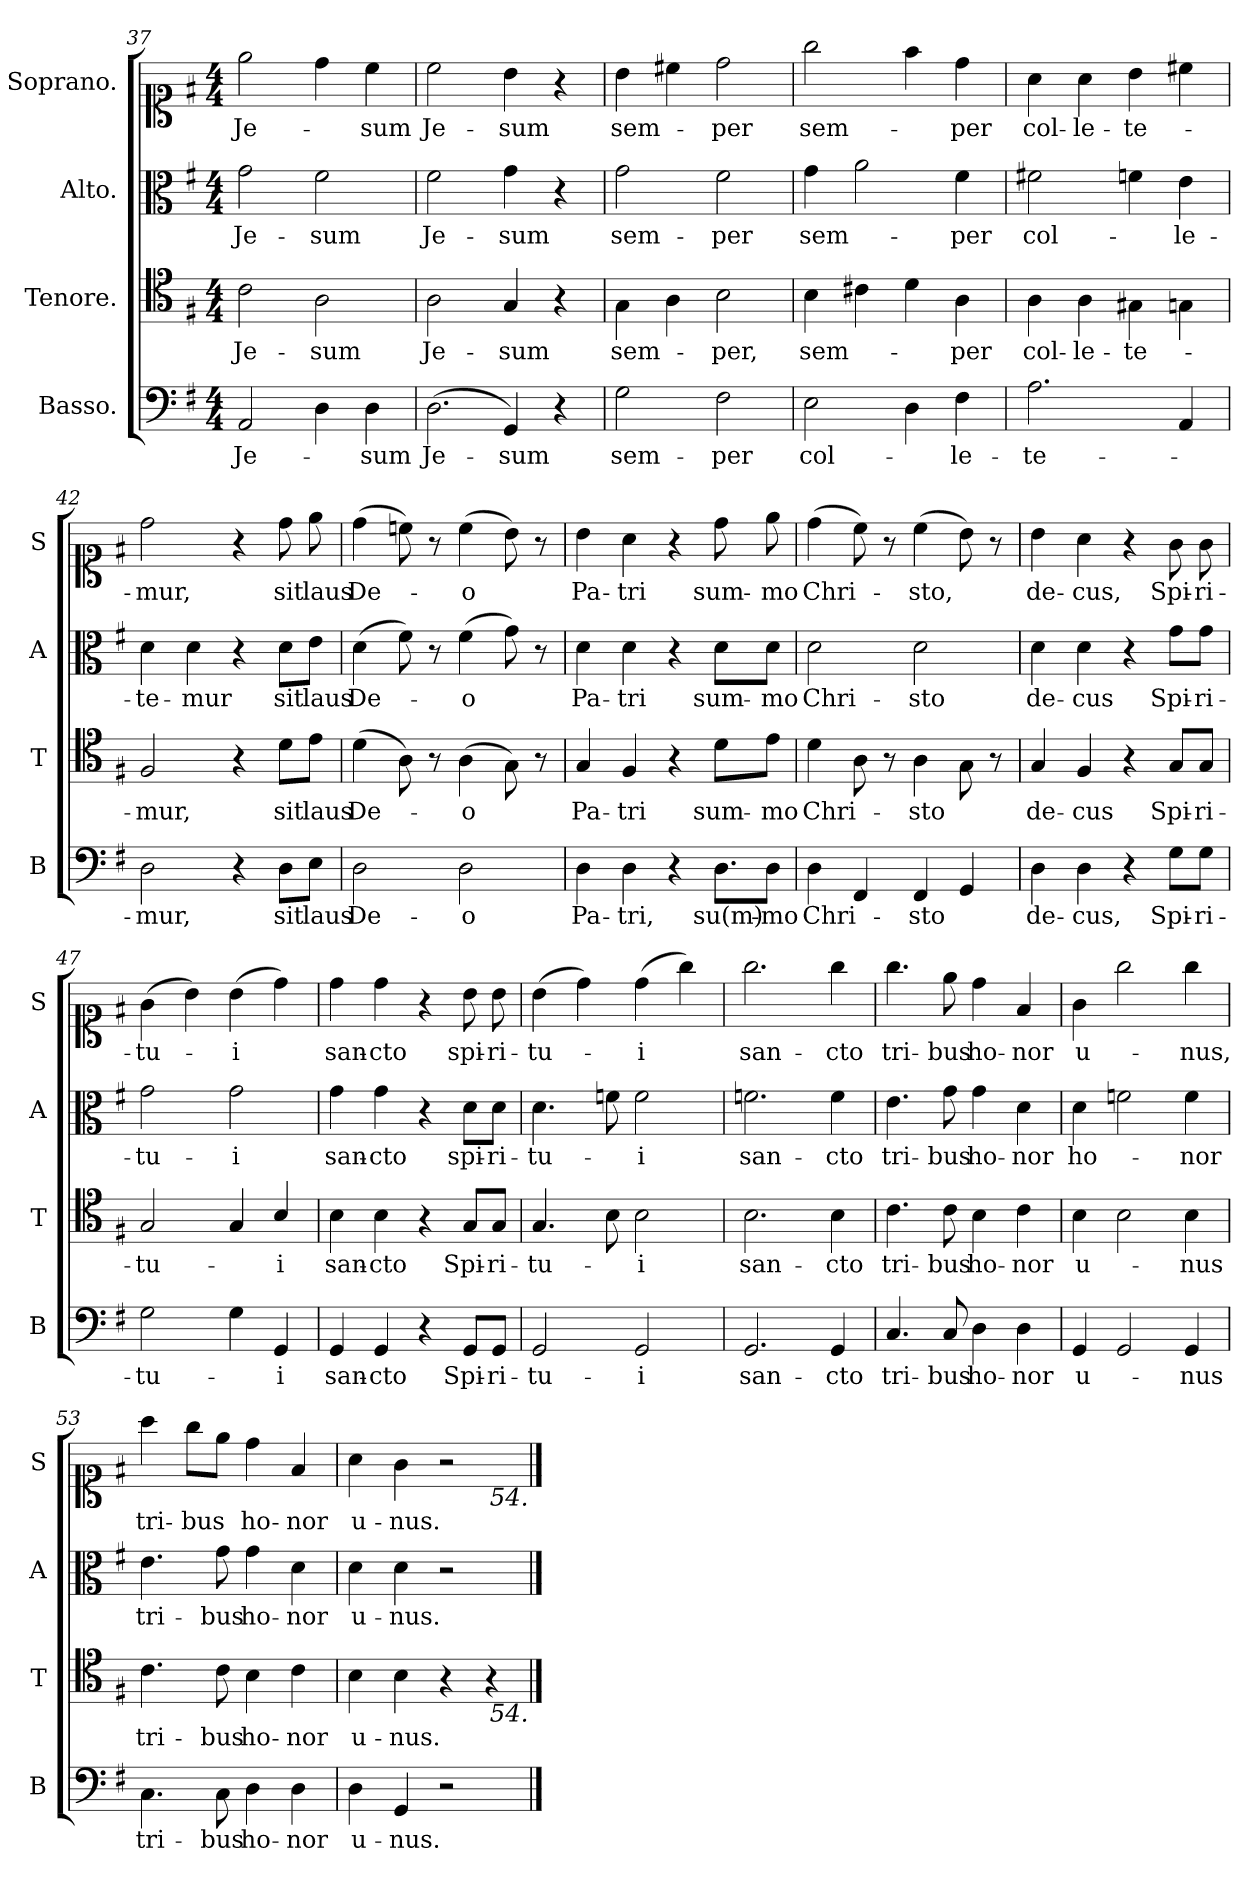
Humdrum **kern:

**kern	**text	**kern	**text	**kern	**text	**kern	**text
*part4	*part4	*part3	*part3	*part2	*part2	*part1	*part1
*staff4	*staff4	*staff3	*staff3	*staff2	*staff2	*staff1	*staff1
*I"Basso.	*	*I"Tenore.	*	*I"Alto.	*	*I"Soprano.	*
*I'B	*	*I'T	*	*I'A	*	*I'S	*
*clefF4	*	*clefC4	*	*clefC3	*	*clefC1	*
*k[f#]	*	*k[f#]	*	*k[f#]	*	*k[f#]	*
*M4/4	*	*M4/4	*	*M4/4	*	*M4/4	*
=37	=37	=37	=37	=37	=37	=37	=37
2AA/	Je-	2c\	Je-	2g\	Je-	2ee\	Je-
4D\	.	2A\	-sum	2f#\	-sum	4dd\	.
4D\	-sum	.	.	.	.	4cc\	-sum
=38	=38	=38	=38	=38	=38	=38	=38
!LO:N:vis=2.	!	!	!	!	!	!	!
(>2D\	Je-	2A\	Je-	2f#\	Je-	2cc\	Je-
4GG/)	-sum	4G/	-sum	4g\	-sum	4b\	-sum
4r	.	4r	.	4r	.	4r	.
=39	=39	=39	=39	=39	=39	=39	=39
2G\	sem-	4G\	sem-	2g\	sem-	4b\	sem-
.	.	4A\	.	.	.	4cc#X\	.
2F#\	-per	2B\	-per,	2f#\	-per	2dd\	-per
=40	=40	=40	=40	=40	=40	=40	=40
2E\	col-	4B\	sem-	4g\	sem-	2gg\	sem-
.	.	4c#X\	.	2a\	.	.	.
4D\	.	4d\	.	.	.	4ff#\	.
4F#\	-le-	4A\	-per	4f#\	-per	4dd\	-per
=41	=41	=41	=41	=41	=41	=41	=41
2.A\	-te-	4A\	col-	2f#X\	col-	4a\	col-
.	.	4A\	-le-	.	.	4a\	-le-
.	.	4G#X\	-te-	4fn\	.	4b\	-te-
4AA/	.	4Gn\	.	4e\	-le-	4cc#X\	.
=42	=42	=42	=42	=42	=42	=42	=42
2D\	-mur,	2F#/	-mur,	4d\	-te-	2dd\	-mur,
.	.	.	.	4d\	-mur	.	.
4r	.	4r	.	4r	.	4r	.
8D\L	sit	8d\L	sit	8d\L	sit	8dd\	sit
8E\J	laus	8e\J	laus	8e\J	laus	8ee\	laus
=43	=43	=43	=43	=43	=43	=43	=43
2D\	De-	(>4d\	De-	(>4d\	De-	(>4dd\	De-
.	.	8A\)	.	8f#\)	.	8ccn\)	.
.	.	8r	.	8r	.	8r	.
2D\	-o	(>4A\	-o	(>4f#\	-o	(>4cc\	-o
.	.	8G\)	.	8g\)	.	8b\)	.
.	.	8r	.	8r	.	8r	.
=44	=44	=44	=44	=44	=44	=44	=44
4D\	Pa-	4G/	Pa-	4d\	Pa-	4b\	Pa-
4D\	-tri,	4F#/	-tri	4d\	-tri	4a\	-tri
4r	.	4r	.	4r	.	4r	.
!LO:N:vis=8.	!	!	!	!	!	!	!
8D\L	su(m)-	8d\L	sum-	8d\L	sum-	8dd\	sum-
8D\J	-mo	8e\J	-mo	8d\J	-mo	8ee\	-mo
=45	=45	=45	=45	=45	=45	=45	=45
4D\	Chri-	4d\	Chri-	2d\	Chri-	(>4dd\	Chri-
4FF#/	.	8A\	.	.	.	8cc\)	.
.	.	8r	.	.	.	8r	.
4FF#/	-sto	4A\	-sto	2d\	-sto	(>4cc\	-sto,
4GG/	.	8G\	.	.	.	8b\)	.
.	.	8r	.	.	.	8r	.
=46	=46	=46	=46	=46	=46	=46	=46
4D\	de-	4G/	de-	4d\	de-	4b\	de-
4D\	-cus,	4F#/	-cus	4d\	-cus	4a\	-cus,
4r	.	4r	.	4r	.	4r	.
8G\L	Spi-	8G/L	Spi-	8g\L	Spi-	8g\	Spi-
8G\J	-ri-	8G/J	-ri-	8g\J	-ri-	8g\	-ri-
=47	=47	=47	=47	=47	=47	=47	=47
2G\	-tu-	2G/	-tu-	2g\	-tu-	(>4g\	-tu-
.	.	.	.	.	.	4b\)	.
4G\	.	4G/	.	2g\	-i	(>4b\	-i
4GG/	-i	4B/	-i	.	.	4dd\)	.
=48	=48	=48	=48	=48	=48	=48	=48
4GG/	san-	4B\	san-	4g\	san-	4dd\	san-
4GG/	-cto	4B\	-cto	4g\	-cto	4dd\	-cto
4r	.	4r	.	4r	.	4r	.
8GG/L	Spi-	8G/L	Spi-	8d\L	spi-	8b\	spi-
8GG/J	-ri-	8G/J	-ri-	8d\J	-ri-	8b\	-ri-
=49	=49	=49	=49	=49	=49	=49	=49
2GG/	-tu-	4.G/	-tu-	4.d\	-tu-	(>4b\	-tu-
.	.	.	.	.	.	4dd\)	.
.	.	8B\	.	8fn\	.	.	.
2GG/	-i	2B\	-i	2f\	-i	(>4dd\	-i
.	.	.	.	.	.	4gg\)	.
=50	=50	=50	=50	=50	=50	=50	=50
2.GG/	san-	2.B\	san-	2.fn\	san-	2.gg\	san-
4GG/	-cto	4B\	-cto	4f\	-cto	4gg\	-cto
=51	=51	=51	=51	=51	=51	=51	=51
4.C/	tri-	4.c\	tri-	4.e\	tri-	4.gg\	tri-
8C/	-bus	8c\	-bus	8g\	-bus	8ee\	-bus
4D\	ho-	4B\	ho-	4g\	ho-	4dd\	ho-
4D\	-nor	4c\	-nor	4d\	-nor	4f#/	-nor
=52	=52	=52	=52	=52	=52	=52	=52
4GG/	u-	4B\	u-	4d\	ho-	4g\	u-
2GG/	.	2B\	.	2fn\	.	2gg\	.
4GG/	-nus	4B\	-nus	4f\	-nor	4gg\	-nus,
=53	=53	=53	=53	=53	=53	=53	=53
4.C\	tri-	4.c\	tri-	4.e\	tri-	4aa\	tri-
.	.	.	.	.	.	8gg\L	-bus
8C\	-bus	8c\	-bus	8g\	-bus	8ee\J	.
4D\	ho-	4B\	ho-	4g\	ho-	4dd\	ho-
4D\	-nor	4c\	-nor	4d\	-nor	4f#/	-nor
=54	=54	=54	=54	=54	=54	=54	=54
4D\	u-	4B\	u-	4d\	u-	4a\	u-
4GG/	-nus.	4B\	-nus.	4d\	-nus.	4g\	-nus.
2r	.	4r	.	2r	.	2r	.
.	.	4r	.	.	.	.	.
!	!	!	!	!	!	!LO:TX:b:i:t=54.	!
!	!	!LO:TX:b:i:t=54.	!	!	!	!	!
==	==	==	==	==	==	==	==
*-	*-	*-	*-	*-	*-	*-	*-
